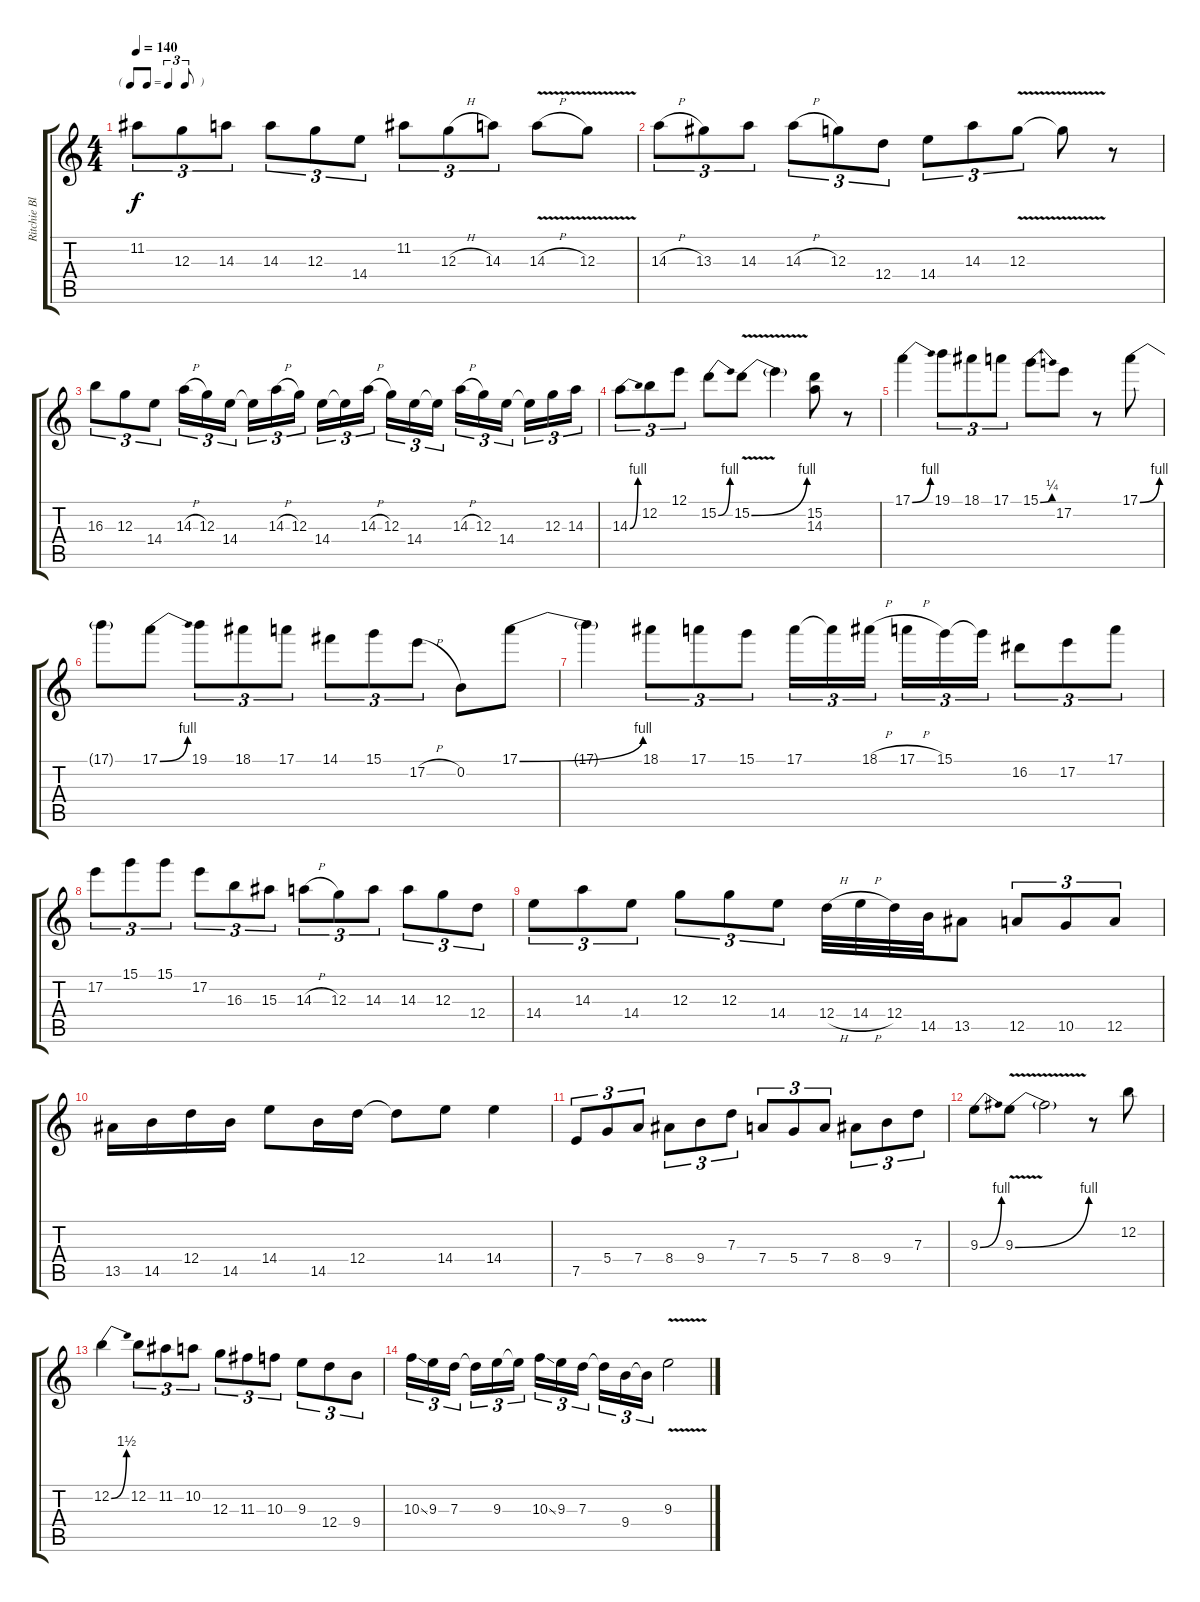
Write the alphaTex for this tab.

\track ("Ritchie Blackmore" "Ritchie Bl") {instrument overdrivenguitar}
\staff {score tabs}
\tuning (E4 B3 G3 D3 A2 E2) {hide}
\ts (4 4)
\tf triplet8th
\tempo 140
\clef g2
\ks c
11.2.8{tu (3 2) dy f volume 16} 12.3.8{tu (3 2)} 14.3.8{tu (3 2)} 14.3.8{tu (3 2)} 12.3.8{tu (3 2)} 14.4.8{tu (3 2)} 11.2.8{tu (3 2)} 12.3{h}.8{tu (3 2)} 14.3.8{tu (3 2)} 14.3{v h}.8 12.3{v}.8 |
14.3{h}.8{tu (3 2)} 13.3.8{tu (3 2)} 14.3.8{tu (3 2)} 14.3{h}.8{tu (3 2)} 12.3.8{tu (3 2)} 12.4.8{tu (3 2)} 14.4.8{tu (3 2)} 14.3.8{tu (3 2)} 12.3{v}.8{tu (3 2)} 12.3{t}.8 r.8 |
16.3.8{tu (3 2)} 12.3.8{tu (3 2)} 14.4.8{tu (3 2)} 14.3{h}.16{tu (3 2)} 12.3.16{tu (3 2)} 14.4.16{tu (3 2) beam splitsecondary} 14.4{t}.16{tu (3 2)} 14.3{h}.16{tu (3 2)} 12.3.16{tu (3 2)} 14.4.16{tu (3 2)} 14.4{t}.16{tu (3 2)} 14.3{h}.16{tu (3 2) beam splitsecondary} 12.3.16{tu (3 2)} 14.4.16{tu (3 2)} 14.4{t}.16{tu (3 2)} 14.3{h}.16{tu (3 2)} 12.3.16{tu (3 2)} 14.4.16{tu (3 2) beam splitsecondary} 14.4{t}.16{tu (3 2)} 12.3.16{tu (3 2)} 14.3.16{tu (3 2)} |
14.3{be (bend 0 0 60 4)}.8{tu (3 2)} 12.2.8{tu (3 2)} 12.1.8{tu (3 2)} 15.2{be (bend 0 0 60 4)}.8 15.2{be (bend 0 0 60 4) v}.8 15.2{t}.4 (15.2 14.3).8 r.8 |
17.1{be (bend 0 0 60 4)}.4 19.1.8{tu (3 2)} 18.1.8{tu (3 2)} 17.1.8{tu (3 2)} 15.1{be (bend 0 0 60 1)}.8 17.2.8 r.8 17.1{be (bend 0 0 60 4)}.8 |
17.1{t}.8 17.1{be (bend 0 0 60 4)}.8 19.1.8{tu (3 2)} 18.1.8{tu (3 2)} 17.1.8{tu (3 2)} 14.1.8{tu (3 2)} 15.1.8{tu (3 2)} 17.2{h}.8{tu (3 2)} 0.2.8 17.1{be (bend 0 0 60 4)}.8 |
17.1{t}.4 18.1.8{tu (3 2)} 17.1.8{tu (3 2)} 15.1.8{tu (3 2)} 17.1.16{tu (3 2)} 17.1{t}.16{tu (3 2)} 18.1{h}.16{tu (3 2) beam splitsecondary} 17.1{h}.16{tu (3 2)} 15.1.16{tu (3 2)} 15.1{t}.16{tu (3 2)} 16.2.8{tu (3 2)} 17.2.8{tu (3 2)} 17.1.8{tu (3 2)} |
17.2.8{tu (3 2)} 15.1.8{tu (3 2)} 15.1.8{tu (3 2)} 17.2.8{tu (3 2)} 16.3.8{tu (3 2)} 15.3.8{tu (3 2)} 14.3{h}.8{tu (3 2)} 12.3.8{tu (3 2)} 14.3.8{tu (3 2)} 14.3.8{tu (3 2)} 12.3.8{tu (3 2)} 12.4.8{tu (3 2)} |
14.4.8{tu (3 2)} 14.3.8{tu (3 2)} 14.4.8{tu (3 2)} 12.3.8{tu (3 2)} 12.3.8{tu (3 2)} 14.4.8{tu (3 2)} 12.4{h}.32 14.4{h}.32 12.4.32 14.5.32 13.5.8 12.5.8{tu (3 2)} 10.5.8{tu (3 2)} 12.5.8{tu (3 2)} |
13.5.16 14.5.16 12.4.16 14.5.16 14.4.8 14.5.16 12.4.16 12.4{t}.8 14.4.8 14.4.4 |
7.5.8{tu (3 2) volume 0} 5.4.8{tu (3 2)} 7.4.8{tu (3 2)} 8.4.8{tu (3 2)} 9.4.8{tu (3 2)} 7.3.8{tu (3 2)} 7.4.8{tu (3 2)} 5.4.8{tu (3 2)} 7.4.8{tu (3 2)} 8.4.8{tu (3 2)} 9.4.8{tu (3 2)} 7.3.8{tu (3 2)} |
9.3{be (bend 0 0 60 4)}.8 9.3{be (bend 0 0 60 4) v}.8 9.3{t}.2 r.8 12.2.8 |
12.2{be (bend 0 0 60 6)}.4 12.2.8{tu (3 2)} 11.2.8{tu (3 2)} 10.2.8{tu (3 2)} 12.3.8{tu (3 2)} 11.3.8{tu (3 2)} 10.3.8{tu (3 2)} 9.3.8{tu (3 2)} 12.4.8{tu (3 2)} 9.4.8{tu (3 2)} |
10.3{ss}.16{tu (3 2)} 9.3.16{tu (3 2)} 7.3.16{tu (3 2) beam splitsecondary} 7.3{t}.16{tu (3 2)} 9.3.16{tu (3 2)} 9.3{t}.16{tu (3 2)} 10.3{ss}.16{tu (3 2)} 9.3.16{tu (3 2)} 7.3.16{tu (3 2) beam splitsecondary} 7.3{t}.16{tu (3 2)} 9.4.16{tu (3 2)} 9.4{t}.16{tu (3 2)} 9.3{v}.2
